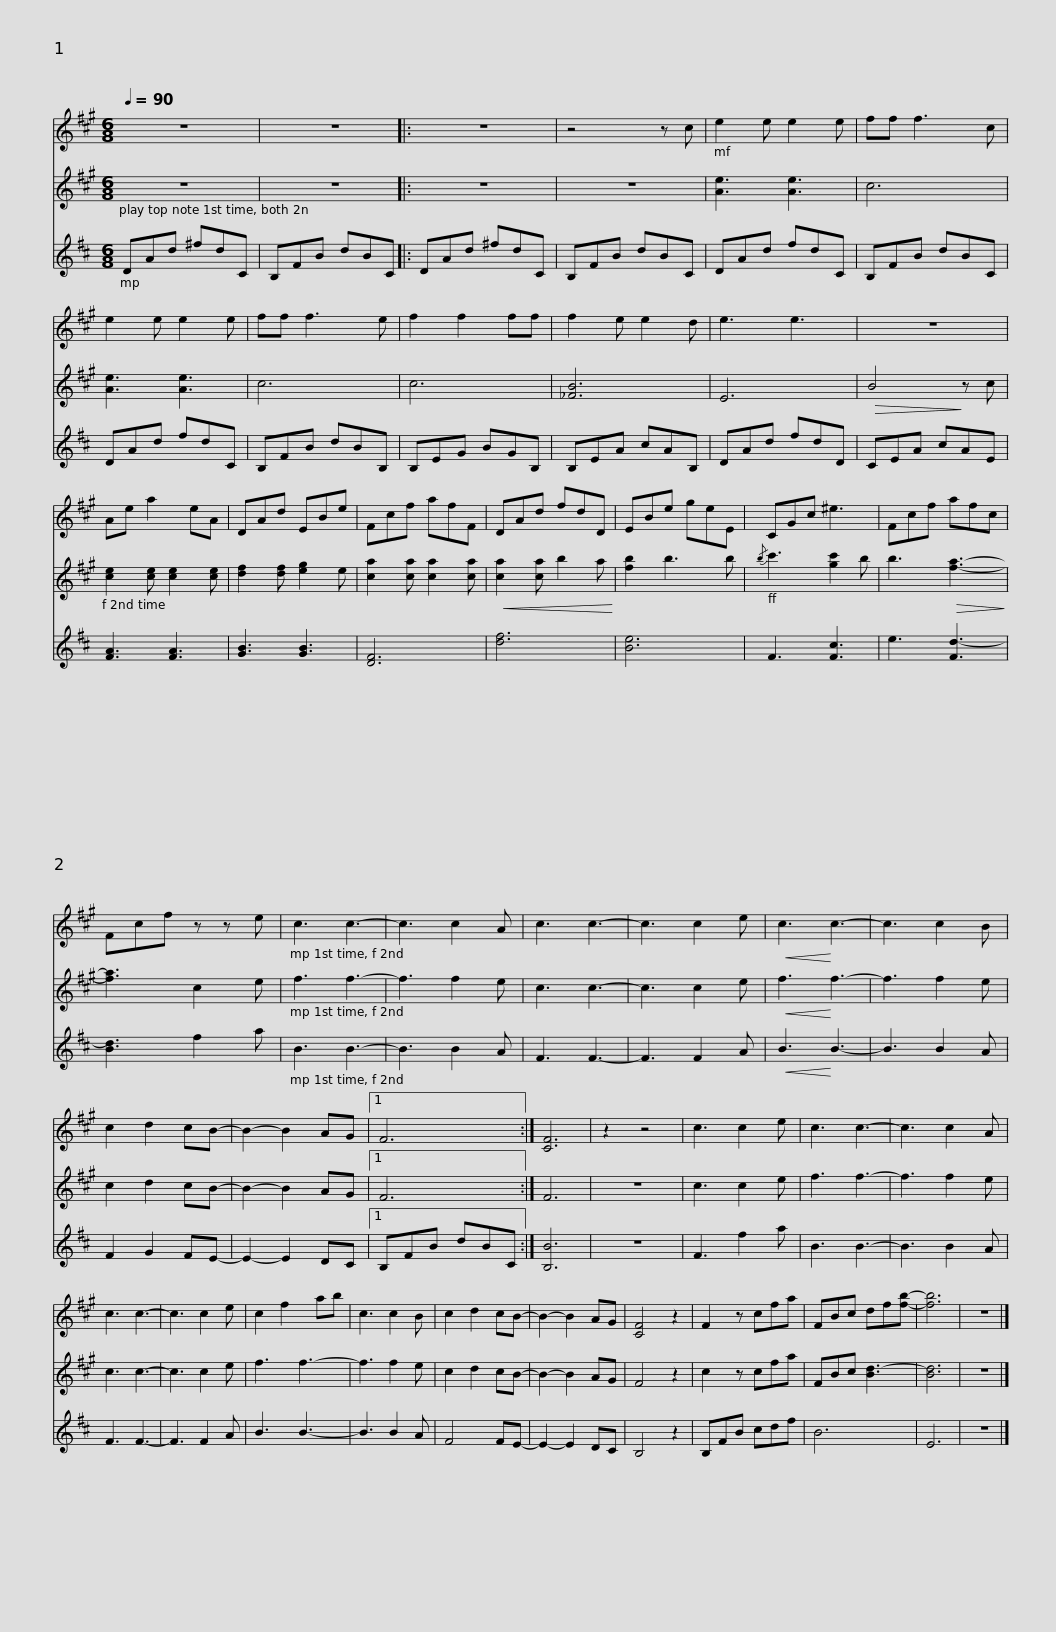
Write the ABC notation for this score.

X:1
%%score 1 2 3
L:1/8
Q:1/4=90
M:6/8
I:linebreak $
K:none
V:1 treble transpose=-9
V:2 treble transpose=-9
V:3 treble transpose=-14
V:1
[K:A] z6 | z6 |: z6 | z4 z c | e2 e e2 e | %5
 ff f3 c |$ e2 e e2 e | ff f3 e | f2 f2 ff | f2 e e2 d | %10
 e3 e3 | z6 | Ae a2 eA |$ DAd EBe | Fcf afF | %15
 DAd fdD | EBe geE | CGc ^e3 | Fcf afc |$ Fcf z z e | %20
 c3 c3- | c3 c2 A | c3 c3- | c3 c2 e |!<(! c3!<)! c3- | %25
 c3 c2 B | c2 d2 cB- | B2- B2 AG |1$ F6 :| [CF]6 | %30
 z2 z4 | c3 c2 e | c3 c3- | c3 c2 A | c3 c3- | %35
 c3 c2 e | c2 f2 ab |$ c3 c2 B | c2 d2 cB- | B2- B2 AG | %40
 [CF]4 z2 | F2 z cfa | FBc df[fb]- | [fb]6 | z6 |] %45
V:2
[K:A] z6 | z6 |: z6 | z6 | [Ae]3 [Ae]3 | %5
 c6 |$ [Ae]3 [Ae]3 | c6 | c6 | [_FB]6 | %10
 E6 |!>(! B4!>)! z c | [ce]2 [ce] [ce]2 [ce] |$ [df]2 [df] [eg]2 e | [ca]2 [ca] [ca]2 [ca] | %15
!<(! [ca]2 [ca] b2 a!<)! | [fb]2 b3 b |{/b} c'3 [gc']2 b | b3!>(! [fa]3-!>)! |$ [fa]3 c2 e | %20
 f3 f3- | f3 f2 e | c3 c3- | c3 c2 e |!<(! f3!<)! f3- | %25
 f3 f2 e | c2 d2 cB- | B2- B2 AG |1$ F6 :| F6 | %30
 z6 | c3 c2 e | f3 f3- | f3 f2 e | c3 c3- | %35
 c3 c2 e | f3 f3- |$ f3 f2 e | c2 d2 cB- | B2- B2 AG | %40
 F4 z2 | c2 z cfa | FBc [Bd-]3 | [Bd]6 | z6 |] %45
V:3
[K:D] DAd ^fdC | B,FB dBC |: DAd ^fdC | B,FB dBC | DAd fdC | %5
 B,FB dBC |$ DAd fdC | B,FB dBB, | B,EG BGB, | B,EA cAB, | %10
 DAd fdD | CEA cAE | [FA]3 [FA]3 |$ [GB]3 [GB]3 | [DF]6 | %15
 [df]6 | [Be]6 | F3 [Fc]3 | e3 [Fd-]3 |$ [Bd]3 f2 a | %20
 B3 B3- | B3 B2 A | F3 F3- | F3 F2 A |!<(! B3!<)! B3- | %25
 B3 B2 A | F2 G2 FE- | E2- E2 DC |1$ B,FB dBC :| [B,B]6 | %30
 z6 | F3 f2 a | B3 B3- | B3 B2 A | F3 F3- | %35
 F3 F2 A | B3 B3- |$ B3 B2 A | F4 FE- | E2- E2 DC | %40
 B,4 z2 | B,FB cdf | B6 | E6 | z6 |] %45
